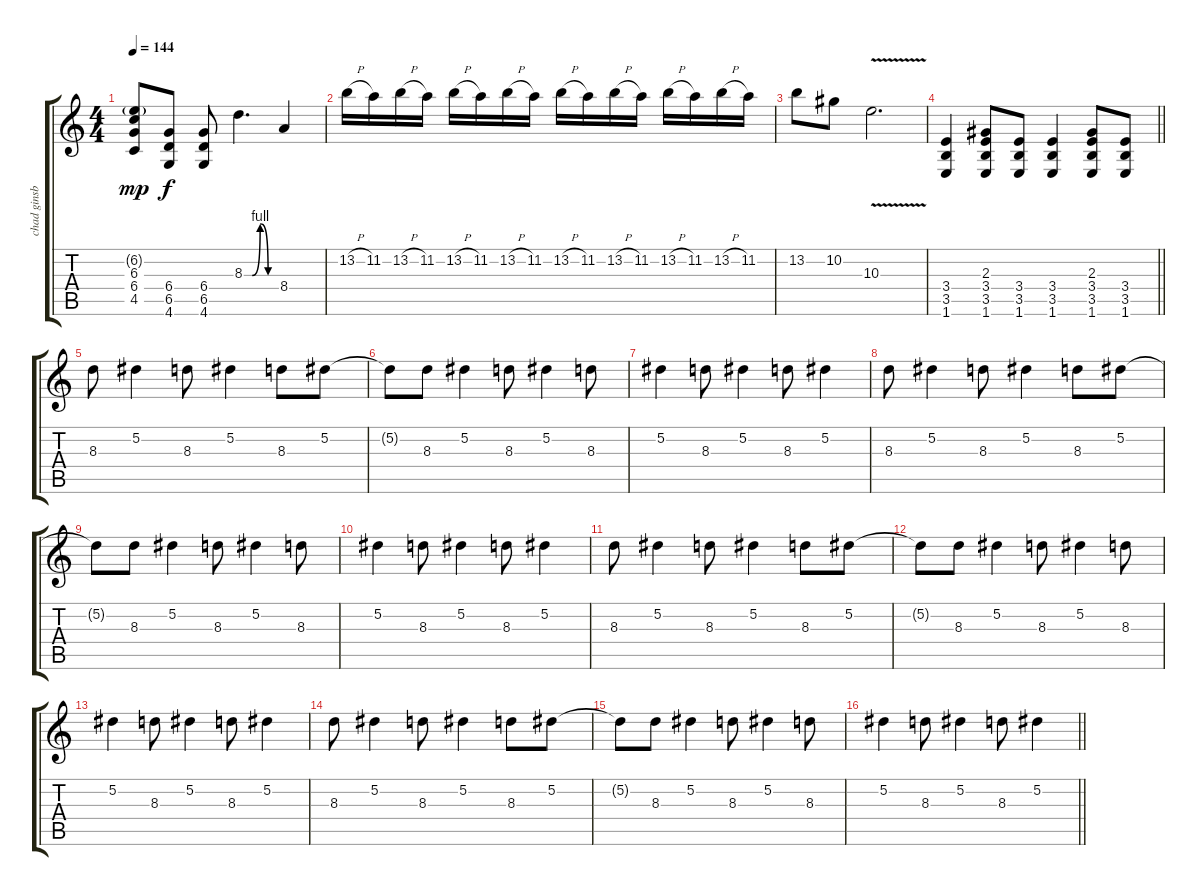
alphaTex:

\track ("chad ginsburg 2" "chad ginsb") {instrument distortionguitar}
\staff {score tabs}
\tuning (Eb4 Bb3 Gb3 Db3 Ab2 Eb2) {hide}
\ts (4 4)
\tempo 144
\clef g2
\ks c
(6.2{g} 6.3 6.4 4.5).8{dy mp} (6.4 6.5 4.6).8{dy f} (6.4 6.5 4.6).8 8.3{be (custom 0 0 15 0 30 4 45 0 60 0)}.4{d} 8.4.4 |
13.2{h}.16 11.2.16 13.2{h}.16 11.2.16 13.2{h}.16 11.2.16 13.2{h}.16 11.2.16 13.2{h}.16 11.2.16 13.2{h}.16 11.2.16 13.2{h}.16 11.2.16 13.2{h}.16 11.2.16 |
13.2.8 10.2.8 10.3{v}.2{d} |
\barLineRight lightlight
(3.4 3.5 1.6).4 (2.3 3.4 3.5 1.6).8 (3.4 3.5 1.6).8 (3.4 3.5 1.6).4 (2.3 3.4 3.5 1.6).8 (3.4 3.5 1.6).8 |
\section ("" "")
8.3.8 5.2.4 8.3.8 5.2.4 8.3.8 5.2.8 |
5.2{t}.8 8.3.8 5.2.4 8.3.8 5.2.4 8.3.8 |
5.2.4 8.3.8 5.2.4 8.3.8 5.2.4 |
8.3.8 5.2.4 8.3.8 5.2.4 8.3.8 5.2.8 |
5.2{t}.8 8.3.8 5.2.4 8.3.8 5.2.4 8.3.8 |
5.2.4 8.3.8 5.2.4 8.3.8 5.2.4 |
8.3.8 5.2.4 8.3.8 5.2.4 8.3.8 5.2.8 |
5.2{t}.8 8.3.8 5.2.4 8.3.8 5.2.4 8.3.8 |
5.2.4 8.3.8 5.2.4 8.3.8 5.2.4 |
8.3.8 5.2.4 8.3.8 5.2.4 8.3.8 5.2.8 |
5.2{t}.8 8.3.8 5.2.4 8.3.8 5.2.4 8.3.8 |
\barLineRight lightlight
5.2.4 8.3.8 5.2.4 8.3.8 5.2.4
